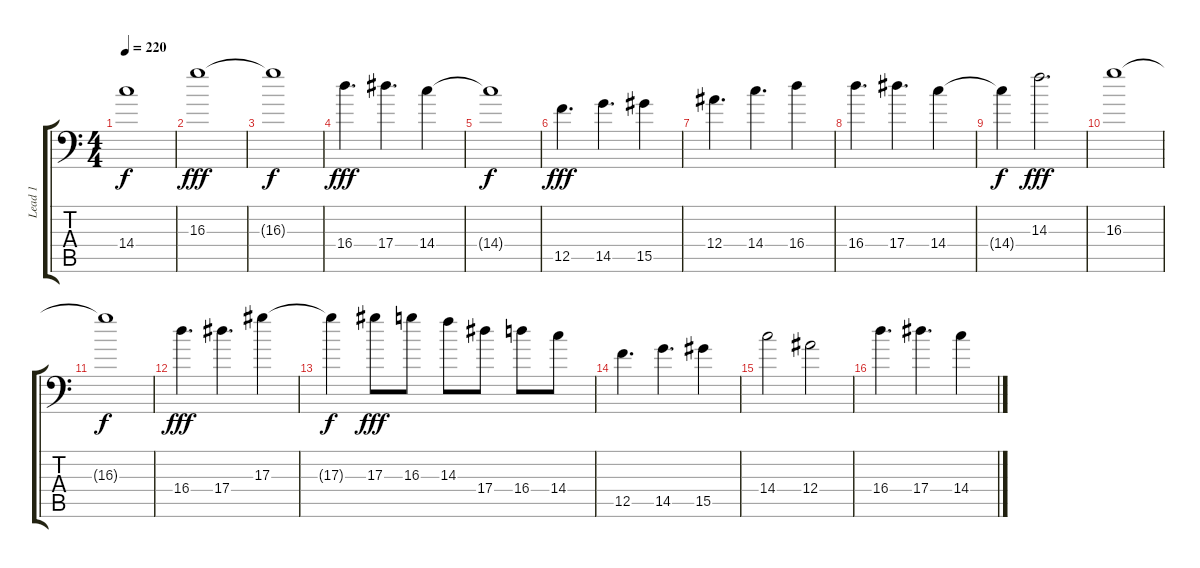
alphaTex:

\track ("Lead 1" "Lead 1") {instrument distortionguitar}
\staff {score tabs}
\tuning (C4 G3 Eb3 Bb2 F2 Bb1) {hide}
\ts (4 4)
\tempo 220
\clef f4
\ks c
14.4{t}.1{dy f} |
16.3.1{dy fff} |
16.3{t}.1{dy f} |
16.4.4{d dy fff} 17.4.4{d} 14.4.4 |
14.4{t}.1{dy f} |
12.5.4{d dy fff} 14.5.4{d} 15.5.4 |
12.4.4{d} 14.4.4{d} 16.4.4 |
16.4.4{d} 17.4.4{d} 14.4.4 |
14.4{t}.4{dy f} 14.3.2{d dy fff} |
16.3.1 |
16.3{t}.1{dy f} |
16.4.4{d dy fff} 17.4.4{d} 17.3.4 |
17.3{t}.4{dy f} 17.3.8{dy fff} 16.3.8 14.3.8 17.4.8 16.4.8 14.4.8 |
12.5.4{d} 14.5.4{d} 15.5.4 |
14.4.2 12.4.2 |
16.4.4{d} 17.4.4{d} 14.4.4
